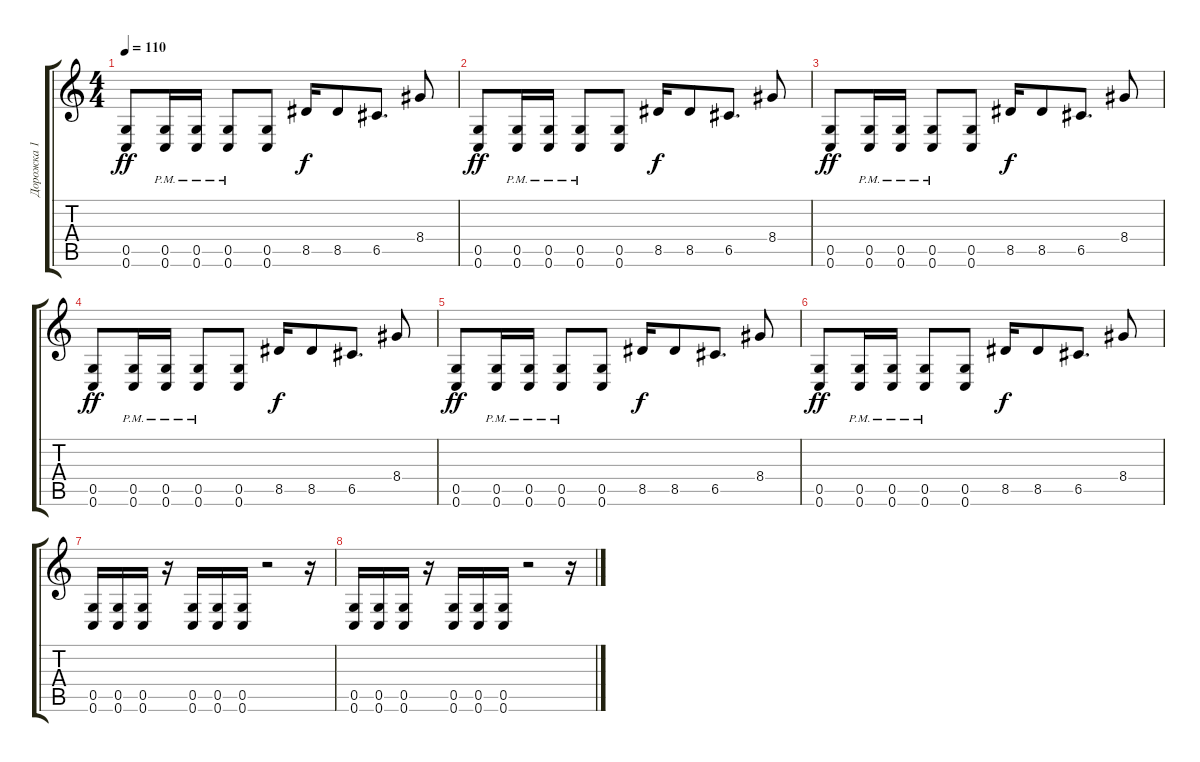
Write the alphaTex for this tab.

\track ("Дорожка 1" "Дорожка 1") {instrument distortionguitar}
\staff {score tabs}
\tuning (D4 A3 F3 C3 G2 C2) {hide}
\ts (4 4)
\tempo 110
\clef g2
\ks c
(0.5 0.6).8{dy ff} (0.5{pm} 0.6{pm}).16 (0.5{pm} 0.6{pm}).16 (0.5{pm} 0.6{pm}).8 (0.5 0.6).8 8.5.16{dy f} 8.5.8 6.5.8{d} 8.4.8 |
(0.5 0.6).8{dy ff} (0.5{pm} 0.6{pm}).16 (0.5{pm} 0.6{pm}).16 (0.5{pm} 0.6{pm}).8 (0.5 0.6).8 8.5.16{dy f} 8.5.8 6.5.8{d} 8.4.8 |
(0.5 0.6).8{dy ff} (0.5{pm} 0.6{pm}).16 (0.5{pm} 0.6{pm}).16 (0.5{pm} 0.6{pm}).8 (0.5 0.6).8 8.5.16{dy f} 8.5.8 6.5.8{d} 8.4.8 |
(0.5 0.6).8{dy ff} (0.5{pm} 0.6{pm}).16 (0.5{pm} 0.6{pm}).16 (0.5{pm} 0.6{pm}).8 (0.5 0.6).8 8.5.16{dy f} 8.5.8 6.5.8{d} 8.4.8 |
(0.5 0.6).8{dy ff} (0.5{pm} 0.6{pm}).16 (0.5{pm} 0.6{pm}).16 (0.5{pm} 0.6{pm}).8 (0.5 0.6).8 8.5.16{dy f} 8.5.8 6.5.8{d} 8.4.8 |
(0.5 0.6).8{dy ff} (0.5{pm} 0.6{pm}).16 (0.5{pm} 0.6{pm}).16 (0.5{pm} 0.6{pm}).8 (0.5 0.6).8 8.5.16{dy f} 8.5.8 6.5.8{d} 8.4.8 |
(0.5 0.6).16 (0.5 0.6).16 (0.5 0.6).16 r.16 (0.5 0.6).16 (0.5 0.6).16 (0.5 0.6).16 r.2 r.16 |
(0.5 0.6).16 (0.5 0.6).16 (0.5 0.6).16 r.16 (0.5 0.6).16 (0.5 0.6).16 (0.5 0.6).16 r.2 r.16
